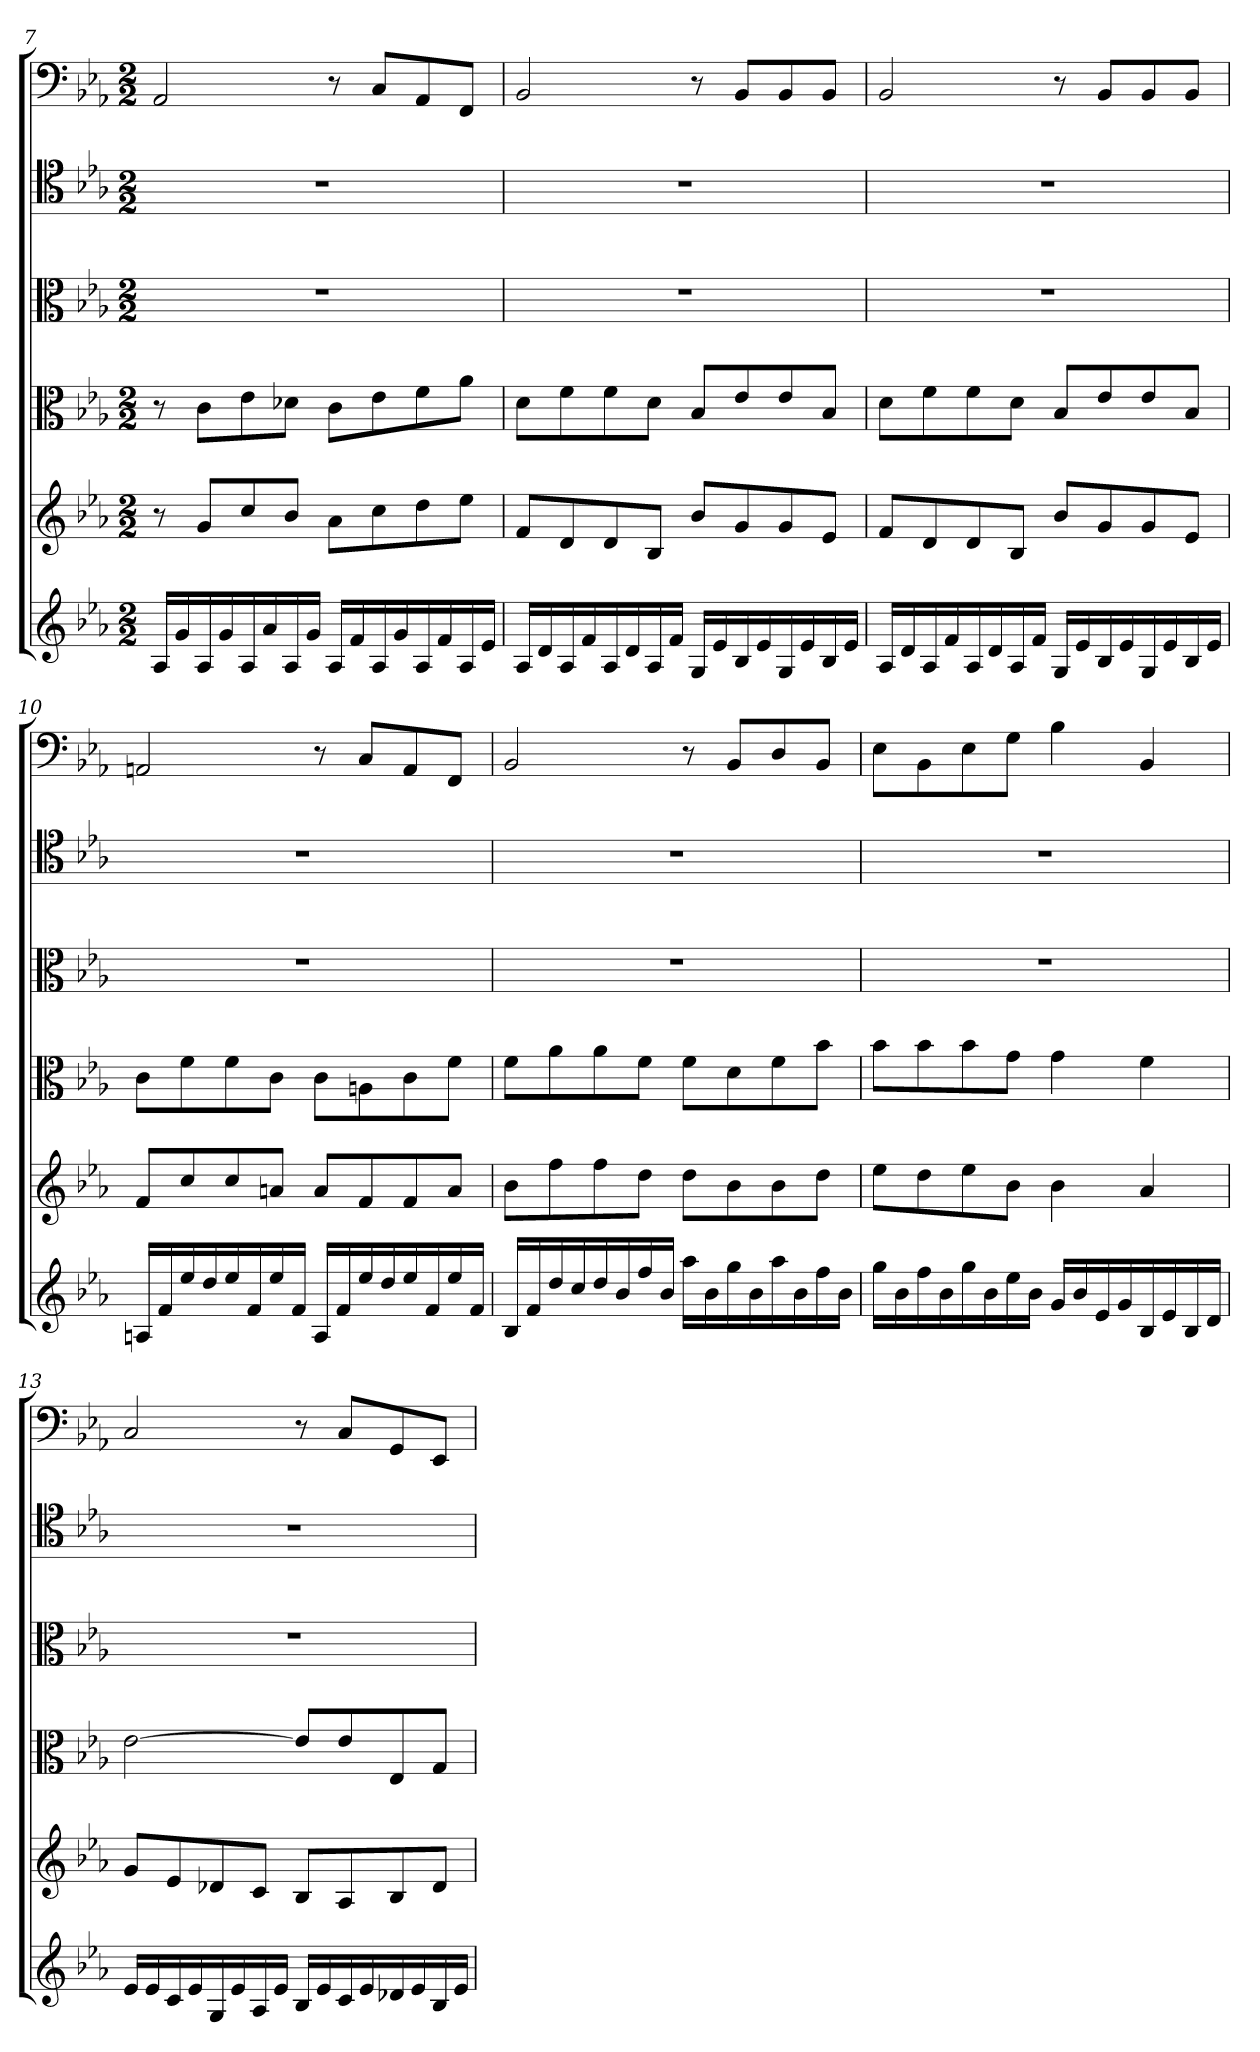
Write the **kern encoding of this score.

**kern	**kern	**kern	**kern	**kern	**kern
*part6	*part5	*part4	*part3	*part2	*part1
*staff6	*staff5	*staff4	*staff3	*staff2	*staff1
*	*	*clefC3	*clefC3	*clefC4	*clefF4
*k[b-e-a-]	*k[b-e-a-]	*k[b-e-a-]	*k[b-e-a-]	*k[b-e-a-]	*k[b-e-a-]
*E-:	*E-:	*E-:	*E-:	*E-:	*E-:
*M2/2	*M2/2	*M2/2	*M2/2	*M2/2	*M2/2
=7	=7	=7	=7	=7	=7
16A-LL	8r	8r	1r	1r	2AA-
16g	.	.	.	.	.
16A-	8gL	8c\L	.	.	.
16g	.	.	.	.	.
16A-	8cc	8e-\	.	.	.
16a-	.	.	.	.	.
16A-	8b-J	8d-X\J	.	.	.
16gJJ	.	.	.	.	.
16A-LL	8a-L	8c\L	.	.	8r
16f	.	.	.	.	.
16A-	8cc	8e-\	.	.	8C/L
16g	.	.	.	.	.
16A-	8dd	8f\	.	.	8AA-/
16f	.	.	.	.	.
16A-	8ee-J	8a-\J	.	.	8FF/J
16e-JJ	.	.	.	.	.
=8	=8	=8	=8	=8	=8
16A-LL	8fL	8d\L	1r	1r	2BB-
16d	.	.	.	.	.
16A-	8d	8f\	.	.	.
16f	.	.	.	.	.
16A-	8d	8f\	.	.	.
16d	.	.	.	.	.
16A-	8B-J	8d\J	.	.	.
16fJJ	.	.	.	.	.
16GLL	8b-L	8B-/L	.	.	8r
16e-	.	.	.	.	.
16B-	8g	8e-/	.	.	8BB-/L
16e-	.	.	.	.	.
16G	8g	8e-/	.	.	8BB-/
16e-	.	.	.	.	.
16B-	8e-J	8B-/J	.	.	8BB-/J
16e-JJ	.	.	.	.	.
=9	=9	=9	=9	=9	=9
16A-LL	8fL	8d\L	1r	1r	2BB-
16d	.	.	.	.	.
16A-	8d	8f\	.	.	.
16f	.	.	.	.	.
16A-	8d	8f\	.	.	.
16d	.	.	.	.	.
16A-	8B-J	8d\J	.	.	.
16fJJ	.	.	.	.	.
16GLL	8b-L	8B-/L	.	.	8r
16e-	.	.	.	.	.
16B-	8g	8e-/	.	.	8BB-/L
16e-	.	.	.	.	.
16G	8g	8e-/	.	.	8BB-/
16e-	.	.	.	.	.
16B-	8e-J	8B-/J	.	.	8BB-/J
16e-JJ	.	.	.	.	.
=10	=10	=10	=10	=10	=10
16AnLL	8fL	8c\L	1r	1r	2AAn
16f	.	.	.	.	.
16ee-	8cc	8f\	.	.	.
16dd	.	.	.	.	.
16ee-	8cc	8f\	.	.	.
16f	.	.	.	.	.
16ee-	8anJ	8c\J	.	.	.
16fJJ	.	.	.	.	.
16ALL	8aL	8c\L	.	.	8r
16f	.	.	.	.	.
16ee-	8f	8An\	.	.	8C/L
16dd	.	.	.	.	.
16ee-	8f	8c\	.	.	8AA/
16f	.	.	.	.	.
16ee-	8aJ	8f\J	.	.	8FF/J
16fJJ	.	.	.	.	.
=11	=11	=11	=11	=11	=11
16B-LL	8b-L	8f\L	1r	1r	2BB-
16f	.	.	.	.	.
16dd	8ff	8a-\	.	.	.
16cc	.	.	.	.	.
16dd	8ff	8a-\	.	.	.
16b-	.	.	.	.	.
16ff	8ddJ	8f\J	.	.	.
16b-JJ	.	.	.	.	.
16aa-LL	8ddL	8f\L	.	.	8r
16b-	.	.	.	.	.
16gg	8b-	8d\	.	.	8BB-/L
16b-	.	.	.	.	.
16aa-	8b-	8f\	.	.	8D/
16b-	.	.	.	.	.
16ff	8ddJ	8b-\J	.	.	8BB-/J
16b-JJ	.	.	.	.	.
=12	=12	=12	=12	=12	=12
16ggLL	8ee-L	8b-\L	1r	1r	8E-\L
16b-	.	.	.	.	.
16ff	8dd	8b-\	.	.	8BB-\
16b-	.	.	.	.	.
16gg	8ee-	8b-\	.	.	8E-\
16b-	.	.	.	.	.
16ee-	8b-J	8g\J	.	.	8G\J
16b-JJ	.	.	.	.	.
16gLL	4b-	4g	.	.	4B-
16b-	.	.	.	.	.
16e-	.	.	.	.	.
16g	.	.	.	.	.
16B-	4a-	4f	.	.	4BB-
16e-	.	.	.	.	.
16B-	.	.	.	.	.
16dJJ	.	.	.	.	.
=13	=13	=13	=13	=13	=13
16e-LL	8gL	[2e-	1r	1r	2C
16e-	.	.	.	.	.
16c	8e-	.	.	.	.
16e-	.	.	.	.	.
16G	8d-X	.	.	.	.
16e-	.	.	.	.	.
16A-	8cJ	.	.	.	.
16e-JJ	.	.	.	.	.
16B-LL	8B-L	8e-/L]	.	.	8r
16e-	.	.	.	.	.
16c	8A-	8e-/	.	.	8C/L
16e-	.	.	.	.	.
16d-X	8B-	8E-/	.	.	8GG/
16e-	.	.	.	.	.
16B-	8d-J	8G/J	.	.	8EE-/J
16e-JJ	.	.	.	.	.
=	=	=	=	=	=
*-	*-	*-	*-	*-	*-
